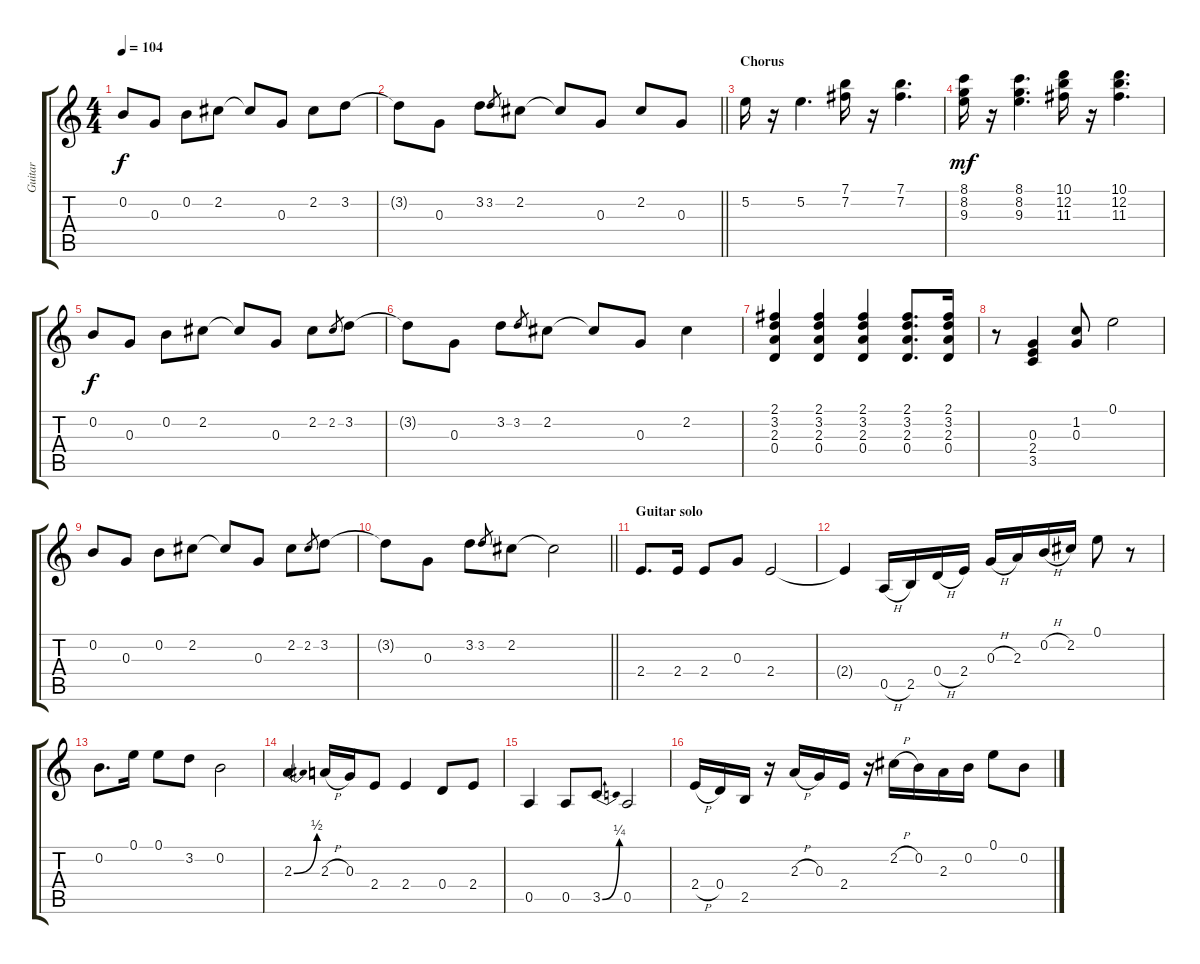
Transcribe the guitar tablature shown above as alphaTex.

\track ("Guitar" "Guitar") {instrument electricguitarjazz}
\staff {score tabs}
\tuning (E4 B3 G3 D3 A2 E2) {hide}
\ts (4 4)
\tempo 104
\clef g2
\ks c
0.2.8{dy f} 0.3.8 0.2.8 2.2.8 2.2{t}.8 0.3.8 2.2.8 3.2.8 |
\barLineRight lightlight
3.2{t}.8 0.3.8 3.2.8 3.2.8{gr} 2.2.8 2.2{t}.8 0.3.8 2.2.8 0.3.8 |
\section ("" "Chorus")
5.2.16 r.16 5.2.4{d} (7.1 7.2).16 r.16 (7.1 7.2).4{d} |
(8.1 8.2 9.3).16{dy mf} r.16 (8.1 8.2 9.3).4{d} (10.1 12.2 11.3).16 r.16 (10.1 12.2 11.3).4{d} |
0.2.8{dy f} 0.3.8 0.2.8 2.2.8 2.2{t}.8 0.3.8 2.2.8 2.2.8{gr} 3.2.8 |
3.2{t}.8 0.3.8 3.2.8 3.2.8{gr} 2.2.8 2.2{t}.8 0.3.8 2.2.4 |
(2.1 3.2 2.3 0.4).4 (2.1 3.2 2.3 0.4).4 (2.1 3.2 2.3 0.4).4 (2.1 3.2 2.3 0.4).8{d} (2.1 3.2 2.3 0.4).16 |
r.8 (0.3 2.4 3.5).4 (1.2 0.3).8 0.1.2 |
0.2.8 0.3.8 0.2.8 2.2.8 2.2{t}.8 0.3.8 2.2.8 2.2.8{gr} 3.2.8 |
\barLineRight lightlight
3.2{t}.8 0.3.8 3.2.8 3.2.8{gr} 2.2.8 2.2{t}.2 |
\section ("" "Guitar solo")
2.4.8{d} 2.4.16 2.4.8 0.3.8 2.4.2 |
2.4{t}.4 0.5{h}.16 2.5.16 0.4{h}.16 2.4.16 0.3{h}.16 2.3.16 0.2{h}.16 2.2.16 0.1.8 r.8 |
0.2.8{d} 0.1.16 0.1.8 3.2.8 0.2.2 |
2.3{be (bend 0 0 60 2)}.4 2.3{h}.16 0.3.16 2.4.8 2.4.4 0.4.8 2.4.8 |
0.5.4 0.5.8 3.5{be (bend 0 0 60 1)}.8 0.5.2 |
2.4{h}.16 0.4.16 2.5.16 r.16 2.3{h}.16 0.3.16 2.4.16 r.16 2.2{h}.16 0.2.16 2.3.16 0.2.16 0.1.8 0.2.8
